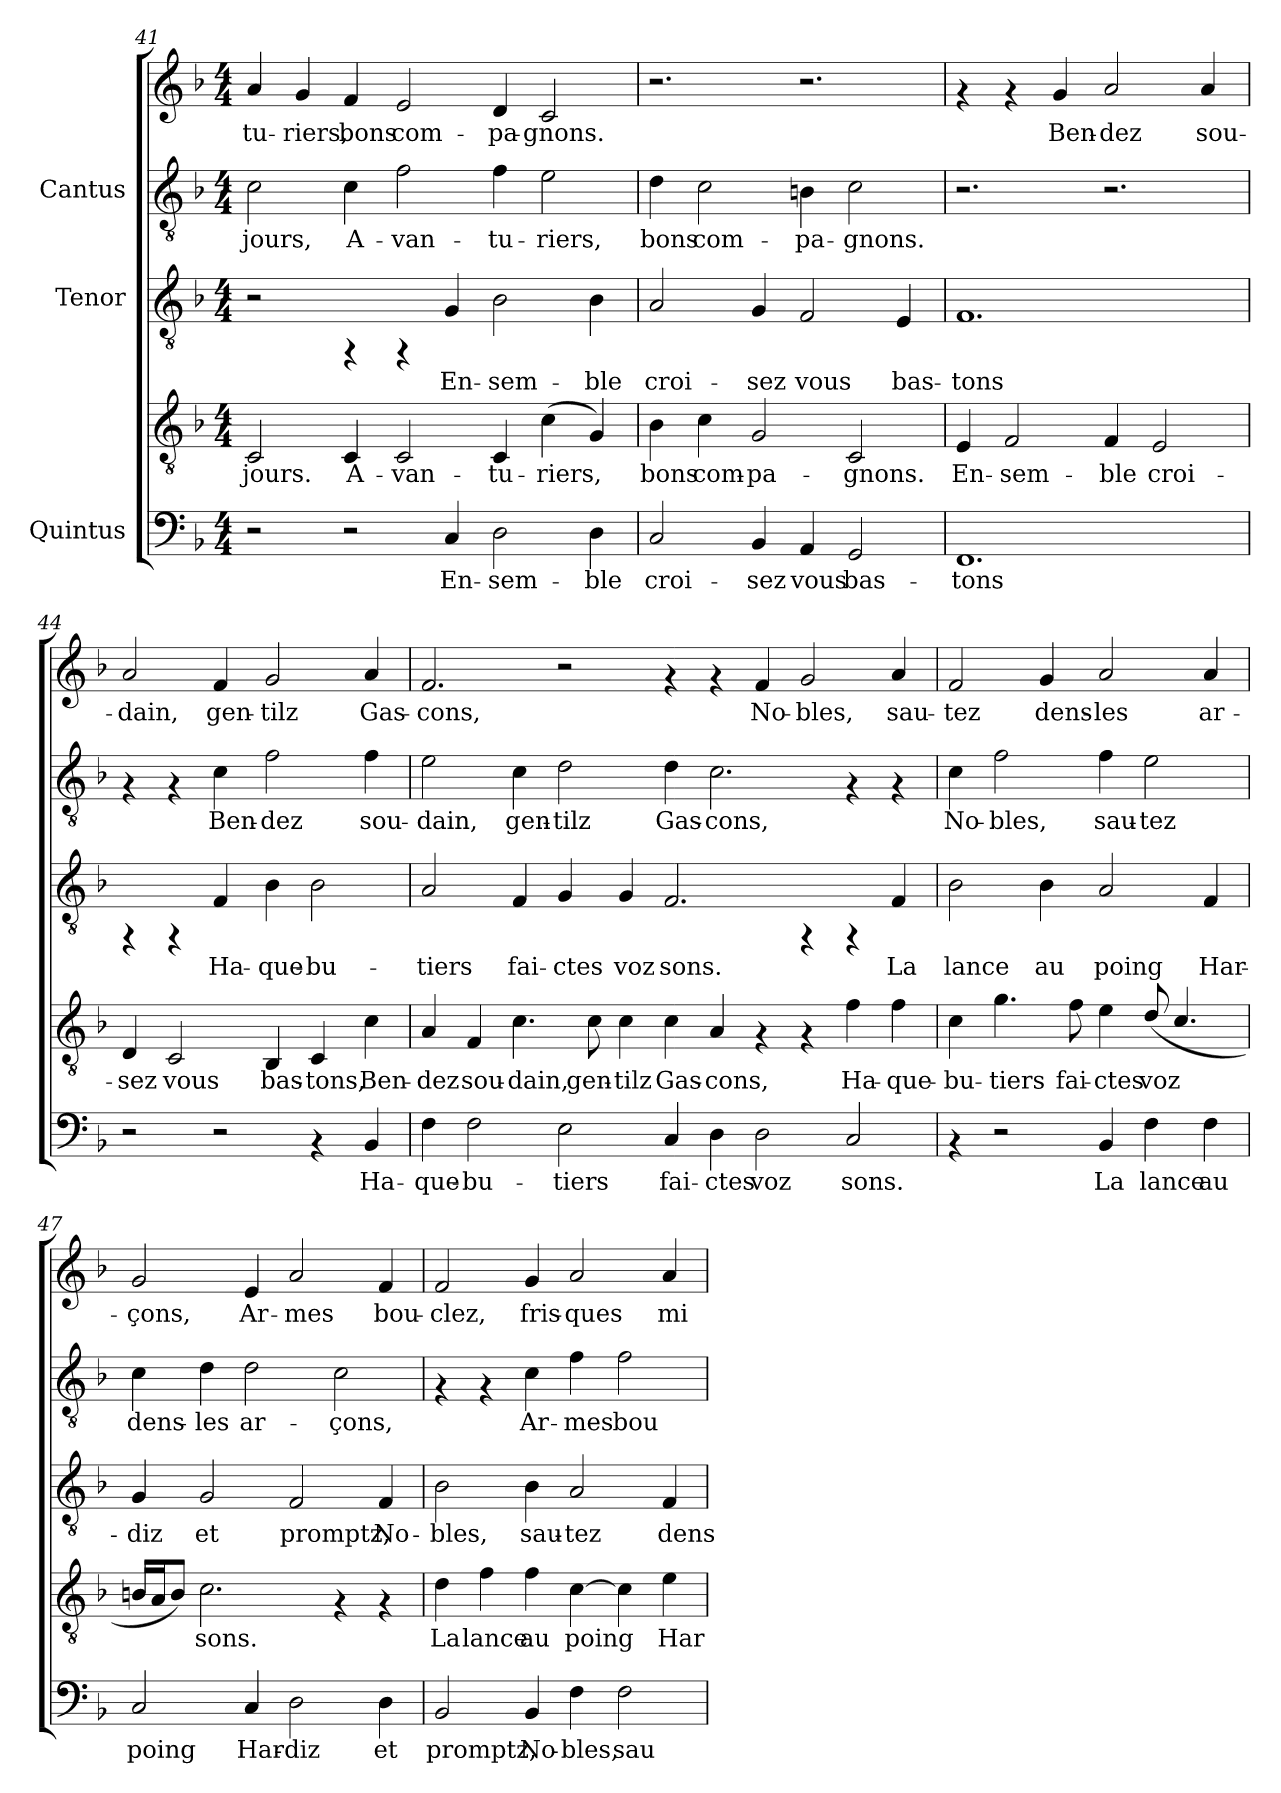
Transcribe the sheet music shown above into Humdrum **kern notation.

**kern	**text	**kern	**text	**kern	**text	**kern	**text	**kern	**text
*part3	*part3	*part3	*part3	*part2	*part2	*part1	*part1	*part1	*part1
*staff5	*staff5	*staff4	*staff4	*staff3	*staff3	*staff2	*staff2	*staff1	*staff1
*I"Quintus	*	*	*	*I"Tenor	*	*I"Cantus	*	*	*
!!LO:PB:g=z
*clefF4	*	*clefGv2	*	*clefGv2	*	*clefGv2	*	*clefG2	*
*k[b-]	*	*k[b-]	*	*k[b-]	*	*k[b-]	*	*k[b-]	*
*F:	*	*F:	*	*F:	*	*F:	*	*F:	*
*M4/4	*	*M4/4	*	*M4/4	*	*M4/4	*	*M4/4	*
=41	=41	=41	=41	=41	=41	=41	=41	=41	=41
!	!	!	!LO:LY:b:cj	!	!	!	!LO:LY:b:cj	!	!LO:LY:b:cj
2r	.	2C/	jours.	2r	.	2c\	jours,	4a/	-tu-
!	!	!	!	!	!	!	!	!	!LO:LY:b:cj
.	.	.	.	.	.	.	.	4g/	-riers,
!	!	!	!LO:LY:b:cj	!	!	!	!LO:LY:b:cj	!	!LO:LY:b:cj
2r	.	4C/	A-	4rFF	.	4c\	A-	4f/	bons
!	!	!	!LO:LY:b:cj	!	!	!	!LO:LY:b:cj	!	!LO:LY:b:cj
.	.	2C/	-van-	4rFF	.	2f\	-van-	2e/	com-
!	!LO:LY:b:cj	!	!	!	!LO:LY:b:cj	!	!	!	!
4C/	En-	.	.	4G/	En-	.	.	.	.
!	!LO:LY:b:cj	!	!LO:LY:b:cj	!	!LO:LY:b:cj	!	!LO:LY:b:cj	!	!LO:LY:b:cj
2D\	-sem-	4C/	-tu-	2B-\	-sem-	4f\	-tu-	4d/	-pa-
!	!	!	!LO:LY:b:cj	!	!	!	!LO:LY:b:cj	!	!LO:LY:b:cj
.	.	(>4c\	-riers,	.	.	2e\	-riers,	2c/	-gnons.
!	!LO:LY:b:cj	!	!LO:LY:b:cj	!	!LO:LY:b:cj	!	!	!	!
4D\	-ble	4G/)	.	4B-\	-ble	.	.	.	.
=42	=42	=42	=42	=42	=42	=42	=42	=42	=42
!	!LO:LY:b:cj	!	!LO:LY:b:cj	!	!LO:LY:b:cj	!	!LO:LY:b:cj	!	!
2C/	croi-	4B-\	bons	2A/	croi-	4d\	bons	2.r	.
!	!	!	!LO:LY:b:cj	!	!	!	!LO:LY:b:cj	!	!
.	.	4c\	com-	.	.	2c\	com-	.	.
!	!LO:LY:b:cj	!	!LO:LY:b:cj	!	!LO:LY:b:cj	!	!	!	!
4BB-/	-sez	2G/	-pa-	4G/	-sez	.	.	.	.
!	!LO:LY:b:cj	!	!	!	!LO:LY:b:cj	!	!LO:LY:b:cj	!	!
4AA/	vous	.	.	2F/	vous	4Bn\	-pa-	2.r	.
!	!LO:LY:b:cj	!	!LO:LY:b:cj	!	!	!	!LO:LY:b:cj	!	!
2GG/	bas-	2C/	-gnons.	.	.	2c\	-gnons.	.	.
!	!	!	!	!	!LO:LY:b:cj	!	!	!	!
.	.	.	.	4E/	bas-	.	.	.	.
=43	=43	=43	=43	=43	=43	=43	=43	=43	=43
!	!LO:LY:b:cj	!	!LO:LY:b:cj	!	!LO:LY:b:cj	!	!	!	!
1.FF	-tons	4E/	-En-	1.F	-tons	2.r	.	4rf	.
!	!	!	!LO:LY:b:cj	!	!	!	!	!	!
.	.	2F/	-sem-	.	.	.	.	4rf	.
!	!	!	!	!	!	!	!	!	!LO:LY:b:cj
.	.	.	.	.	.	.	.	4g/	Ben-
!	!	!	!LO:LY:b:cj	!	!	!	!	!	!LO:LY:b:cj
.	.	4F/	-ble	.	.	2.r	.	2a/	-dez
!	!	!	!LO:LY:b:cj	!	!	!	!	!	!
.	.	2E/	croi-	.	.	.	.	.	.
!	!	!	!	!	!	!	!	!	!LO:LY:b:cj
.	.	.	.	.	.	.	.	4a/	sou-
!!LO:LB:g=z
=44	=44	=44	=44	=44	=44	=44	=44	=44	=44
!	!	!	!LO:LY:b:cj	!	!	!	!	!	!LO:LY:b:cj
2r	.	4D/	sez	4rFF	.	4rF	.	2a/	-dain,
!	!	!	!LO:LY:b:cj	!	!	!	!	!	!
.	.	2C/	vous	4rFF	.	4rF	.	.	.
!	!	!	!	!	!LO:LY:b:cj	!	!LO:LY:b:cj	!	!LO:LY:b:cj
2r	.	.	.	4F/	Ha-	4c\	-Ben-	4f/	gen-
!	!	!	!LO:LY:b:cj	!	!LO:LY:b:cj	!	!LO:LY:b:cj	!	!LO:LY:b:cj
.	.	4BB-/	bas-	4B-\	-que-	2f\	-dez	2g/	-tilz
!	!	!	!LO:LY:b:cj	!	!LO:LY:b:cj	!	!	!	!
4rAA	.	4C/	-tons,	2B-\	-bu-	.	.	.	.
!	!LO:LY:b:cj	!	!LO:LY:b:cj	!	!	!	!LO:LY:b:cj	!	!LO:LY:b:cj
4BB-/	-Ha-	4c\	Ben-	.	.	4f\	sou-	4a/	Gas-
=45	=45	=45	=45	=45	=45	=45	=45	=45	=45
!	!LO:LY:b:cj	!	!LO:LY:b:cj	!	!LO:LY:b:cj	!	!LO:LY:b:cj	!	!LO:LY:b:cj
4F\	-que-	4A/	-dez	2A/	-tiers	2e\	-dain,	2.f/	-cons,
!	!LO:LY:b:cj	!	!LO:LY:b:cj	!	!	!	!	!	!
2F\	-bu-	4F/	sou-	.	.	.	.	.	.
!	!	!	!LO:LY:b:cj	!	!LO:LY:b:cj	!	!LO:LY:b:cj	!	!
.	.	4.c\	-dain,	4F/	fai-	4c\	gen-	.	.
!	!LO:LY:b:cj	!	!	!	!LO:LY:b:cj	!	!LO:LY:b:cj	!	!
2E\	-tiers	.	.	4G/	-ctes	2d\	-tilz	2r	.
!	!	!	!LO:LY:b:cj	!	!	!	!	!	!
.	.	8c\	gen-	.	.	.	.	.	.
!	!	!	!LO:LY:b:cj	!	!LO:LY:b:cj	!	!	!	!
.	.	4c\	-tilz	4G/	voz	.	.	.	.
!	!LO:LY:b:cj	!	!LO:LY:b:cj	!	!LO:LY:b:cj	!	!LO:LY:b:cj	!	!
4C/	fai-	4c\	Gas-	2.F/	sons.	4d\	Gas-	4rf	.
!	!LO:LY:b:cj	!	!LO:LY:b:cj	!	!	!	!LO:LY:b:cj	!	!
4D\	-ctes	4A/	-cons,	.	.	2.c\	-cons,	4rf	.
!	!LO:LY:b:cj	!	!	!	!	!	!	!	!LO:LY:b:cj
2D\	voz	4rF	.	.	.	.	.	4f/	No-
!	!	!	!	!	!	!	!	!	!LO:LY:b:cj
.	.	4rF	.	4rFF	.	.	.	2g/	-bles,
!	!LO:LY:b:cj	!	!LO:LY:b:cj	!	!	!	!	!	!
2C/	sons.	4f\	Ha-	4rFF	.	4rF	.	.	.
!	!	!	!LO:LY:b:cj	!	!LO:LY:b:cj	!	!	!	!LO:LY:b:cj
.	.	4f\	-que-	4F/	La	4rF	.	4a/	sau-
!!LO:LB:g=z
=46	=46	=46	=46	=46	=46	=46	=46	=46	=46
!	!	!	!LO:LY:b:cj	!	!LO:LY:b:cj	!	!LO:LY:b:cj	!	!LO:LY:b:cj
4rAA	.	4c\	bu-	2B-\	lance	4c\	-No-	2f/	tez
!	!	!	!LO:LY:b:cj	!	!	!	!LO:LY:b:cj	!	!
2r	.	4.g\	-tiers	.	.	2f\	-bles,	.	.
!	!	!	!	!	!LO:LY:b:cj	!	!	!	!LO:LY:b:cj
.	.	.	.	4B-\	au	.	.	4g/	dens-
!	!	!	!LO:LY:b:cj	!	!	!	!	!	!
.	.	8f\	fai-	.	.	.	.	.	.
!	!LO:LY:b:cj	!	!LO:LY:b:cj	!	!LO:LY:b:cj	!	!LO:LY:b:cj	!	!LO:LY:b:cj
4BB-/	La	4e\	-ctes	2A/	poing	4f\	sau-	2a/	-les
!	!LO:LY:b:cj	!	!LO:LY:b:cj	!	!	!	!LO:LY:b:cj	!	!
4F\	lance	(<8d/	voz	.	.	2e\	-tez	.	.
!	!	!	!LO:LY:b:cj	!	!	!	!	!	!
.	.	4.c/	.	.	.	.	.	.	.
!	!LO:LY:b:cj	!	!	!	!LO:LY:b:cj	!	!	!	!LO:LY:b:cj
4F\	au	.	.	4F/	Har-	.	.	4a/	ar-
=47	=47	=47	=47	=47	=47	=47	=47	=47	=47
!	!LO:LY:b:cj	!	!LO:LY:b:cj	!	!LO:LY:b:cj	!	!LO:LY:b:cj	!	!LO:LY:b:cj
2C/	poing	16Bn/L	.	4G/	-diz	4c\	-dens-	2g/	çons,
!	!	!	!LO:LY:b:cj	!	!	!	!	!	!
.	.	16A/	.	.	.	.	.	.	.
!	!	!	!LO:LY:b:cj	!	!	!	!	!	!
.	.	8B/J)	.	.	.	.	.	.	.
!	!	!	!LO:LY:b:cj	!	!LO:LY:b:cj	!	!LO:LY:b:cj	!	!
.	.	2.c\	sons.	2G/	et	4d\	-les	.	.
!	!LO:LY:b:cj	!	!	!	!	!	!LO:LY:b:cj	!	!LO:LY:b:cj
4C/	Har-	.	.	.	.	2d\	ar-	4e/	Ar-
!	!LO:LY:b:cj	!	!	!	!LO:LY:b:cj	!	!	!	!LO:LY:b:cj
2D\	-diz	.	.	2F/	promptz,	.	.	2a/	-mes
!	!	!	!	!	!	!	!LO:LY:b:cj	!	!
.	.	4rF	.	.	.	2c\	-çons,	.	.
!	!LO:LY:b:cj	!	!	!	!LO:LY:b:cj	!	!	!	!LO:LY:b:cj
4D\	et	4rF	.	4F/	No-	.	.	4f/	bou-
=48	=48	=48	=48	=48	=48	=48	=48	=48	=48
!	!LO:LY:b:cj	!	!LO:LY:b:cj	!	!LO:LY:b:cj	!	!	!	!LO:LY:b:cj
2BB-/	-promptz,	4d\	La	2B-\	-bles,	4rF	.	2f/	clez,
!	!	!	!LO:LY:b:cj	!	!	!	!	!	!
.	.	4f\	lance	.	.	4rF	.	.	.
!	!LO:LY:b:cj	!	!LO:LY:b:cj	!	!LO:LY:b:cj	!	!LO:LY:b:cj	!	!LO:LY:b:cj
4BB-/	No-	4f\	au	4B-\	sau-	4c\	-Ar-	4g/	fris-
!	!LO:LY:b:cj	!	!LO:LY:b:cj	!	!LO:LY:b:cj	!	!LO:LY:b:cj	!	!LO:LY:b:cj
4F\	-bles,	[>4c\	poing	2A/	-tez	4f\	-mes	2a/	-ques
!	!LO:LY:b:cj	!	!LO:LY:b:cj	!	!	!	!LO:LY:b:cj	!	!
2F\	sau-	4c\]	.	.	.	2f\	bou-	.	.
!	!	!	!LO:LY:b:cj	!	!LO:LY:b:cj	!	!	!	!LO:LY:b:cj
.	.	4e\	Har-	4F/	dens-	.	.	4a/	mi-
=	=	=	=	=	=	=	=	=	=
*-	*-	*-	*-	*-	*-	*-	*-	*-	*-
